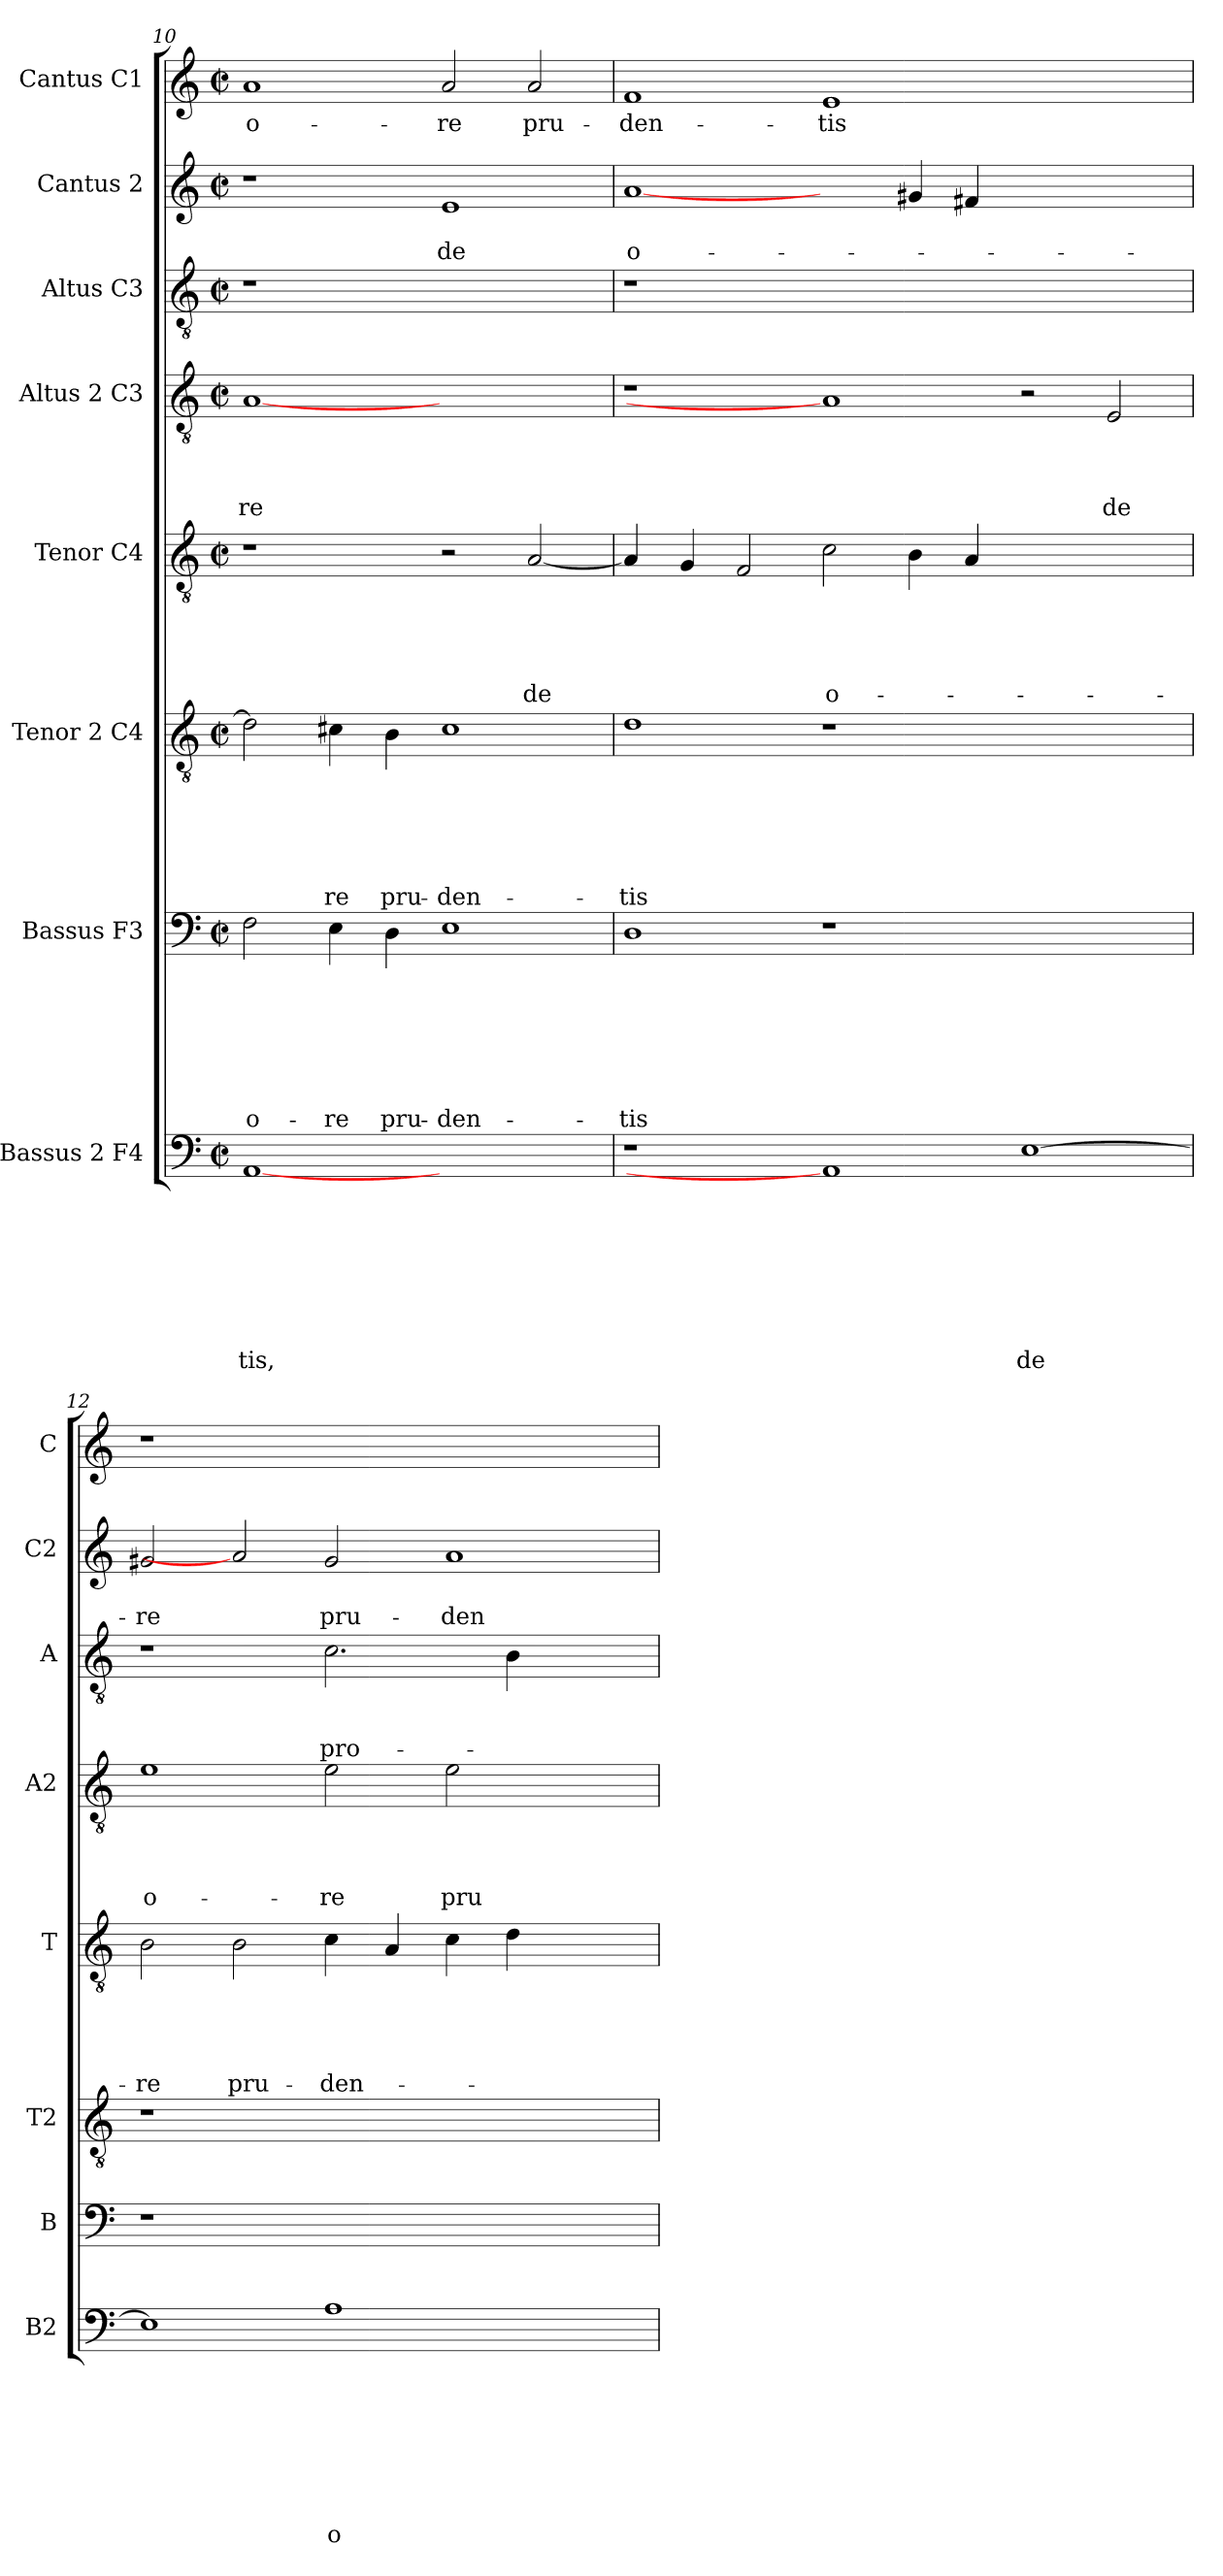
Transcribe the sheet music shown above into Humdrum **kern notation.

**kern	**text	**text	**text	**text	**text	**text	**text	**text	**kern	**text	**text	**text	**text	**text	**text	**text	**kern	**text	**text	**text	**text	**text	**text	**kern	**text	**text	**text	**text	**text	**kern	**text	**text	**text	**text	**kern	**text	**text	**text	**kern	**text	**text	**kern	**text
*part8	*part8	*part8	*part8	*part8	*part8	*part8	*part8	*part8	*part7	*part7	*part7	*part7	*part7	*part7	*part7	*part7	*part6	*part6	*part6	*part6	*part6	*part6	*part6	*part5	*part5	*part5	*part5	*part5	*part5	*part4	*part4	*part4	*part4	*part4	*part3	*part3	*part3	*part3	*part2	*part2	*part2	*part1	*part1
*staff8	*staff8	*staff8	*staff8	*staff8	*staff8	*staff8	*staff8	*staff8	*staff7	*staff7	*staff7	*staff7	*staff7	*staff7	*staff7	*staff7	*staff6	*staff6	*staff6	*staff6	*staff6	*staff6	*staff6	*staff5	*staff5	*staff5	*staff5	*staff5	*staff5	*staff4	*staff4	*staff4	*staff4	*staff4	*staff3	*staff3	*staff3	*staff3	*staff2	*staff2	*staff2	*staff1	*staff1
*I"Bassus 2 F4	*	*	*	*	*	*	*	*	*I"Bassus F3	*	*	*	*	*	*	*	*I"Tenor 2 C4	*	*	*	*	*	*	*I"Tenor C4	*	*	*	*	*	*I"Altus 2 C3	*	*	*	*	*I"Altus C3	*	*	*	*I"Cantus 2	*	*	*I"Cantus C1	*
*I'B2	*	*	*	*	*	*	*	*	*I'B	*	*	*	*	*	*	*	*I'T2	*	*	*	*	*	*	*I'T	*	*	*	*	*	*I'A2	*	*	*	*	*I'A	*	*	*	*I'C2	*	*	*I'C	*
*clefF4	*	*	*	*	*	*	*	*	*clefF4	*	*	*	*	*	*	*	*clefGv2	*	*	*	*	*	*	*clefGv2	*	*	*	*	*	*clefGv2	*	*	*	*	*clefGv2	*	*	*	*clefG2	*	*	*clefG2	*
*k[]	*	*	*	*	*	*	*	*	*k[]	*	*	*	*	*	*	*	*k[]	*	*	*	*	*	*	*k[]	*	*	*	*	*	*k[]	*	*	*	*	*k[]	*	*	*	*k[]	*	*	*k[]	*
*C:	*	*	*	*	*	*	*	*	*C:	*	*	*	*	*	*	*	*C:	*	*	*	*	*	*	*C:	*	*	*	*	*	*C:	*	*	*	*	*C:	*	*	*	*C:	*	*	*C:	*
*M2/2	*	*	*	*	*	*	*	*	*M2/2	*	*	*	*	*	*	*	*M2/2	*	*	*	*	*	*	*M2/2	*	*	*	*	*	*M2/2	*	*	*	*	*M2/2	*	*	*	*M2/2	*	*	*M2/2	*
*met(c|)	*	*	*	*	*	*	*	*	*met(c|)	*	*	*	*	*	*	*	*met(c|)	*	*	*	*	*	*	*met(c|)	*	*	*	*	*	*met(c|)	*	*	*	*	*met(c|)	*	*	*	*met(c|)	*	*	*met(c|)	*
=10	=10	=10	=10	=10	=10	=10	=10	=10	=10	=10	=10	=10	=10	=10	=10	=10	=10	=10	=10	=10	=10	=10	=10	=10	=10	=10	=10	=10	=10	=10	=10	=10	=10	=10	=10	=10	=10	=10	=10	=10	=10	=10	=10
!	!	!	!	!	!	!	!	!LO:LY:b	!	!	!	!	!	!	!	!LO:LY:b	!	!	!	!	!	!	!	!	!	!	!	!	!	!	!	!	!	!LO:LY:b	!	!	!	!	!	!	!	!	!LO:LY:b
[1AA	.	.	.	.	.	.	.	-tis,	2F\	.	.	.	.	.	.	o-	2d\]	.	.	.	.	.	.	1r	.	.	.	.	.	[1A	.	.	.	-re	1r	.	.	.	1r	.	.	1a	o-
!	!	!	!	!	!	!	!	!	!	!	!	!	!	!	!	!LO:LY:b	!	!	!	!	!	!	!LO:LY:b	!	!	!	!	!	!	!	!	!	!	!	!	!	!	!	!	!	!	!	!
.	.	.	.	.	.	.	.	.	4E\	.	.	.	.	.	.	-re	4c#X\	.	.	.	.	.	-re	.	.	.	.	.	.	.	.	.	.	.	.	.	.	.	.	.	.	.	.
!	!	!	!	!	!	!	!	!	!	!	!	!	!	!	!	!LO:LY:b	!	!	!	!	!	!	!LO:LY:b	!	!	!	!	!	!	!	!	!	!	!	!	!	!	!	!	!	!	!	!
.	.	.	.	.	.	.	.	.	4D\	.	.	.	.	.	.	pru-	4B\	.	.	.	.	.	pru-	.	.	.	.	.	.	.	.	.	.	.	.	.	.	.	.	.	.	.	.
!	!	!	!	!	!	!	!	!	!	!	!	!	!	!	!	!LO:LY:b	!	!	!	!	!	!	!LO:LY:b	!	!	!	!	!	!	!	!	!	!	!	!	!	!	!	!	!	!LO:LY:b	!	!LO:LY:b
1ryy	.	.	.	.	.	.	.	.	1E	.	.	.	.	.	.	-den-	1c#	.	.	.	.	.	-den-	2r	.	.	.	.	.	1ryy	.	.	.	.	1ryy	.	.	.	1e	.	de	2a/	-re
!	!	!	!	!	!	!	!	!	!	!	!	!	!	!	!	!	!	!	!	!	!	!	!	!	!	!	!	!	!LO:LY:b	!	!	!	!	!	!	!	!	!	!	!	!	!	!LO:LY:b
.	.	.	.	.	.	.	.	.	.	.	.	.	.	.	.	.	.	.	.	.	.	.	.	[2A/	.	.	.	.	de	.	.	.	.	.	.	.	.	.	.	.	.	2a/	pru-
=11	=11	=11	=11	=11	=11	=11	=11	=11	=11	=11	=11	=11	=11	=11	=11	=11	=11	=11	=11	=11	=11	=11	=11	=11	=11	=11	=11	=11	=11	=11	=11	=11	=11	=11	=11	=11	=11	=11	=11	=11	=11	=11	=11
!	!	!	!	!	!	!	!	!	!	!	!	!	!	!	!	!LO:LY:b	!	!	!	!	!	!	!LO:LY:b	!	!	!	!	!	!	!	!	!	!	!	!	!	!	!	!	!	!LO:LY:b	!	!LO:LY:b
1r	.	.	.	.	.	.	.	.	1D	.	.	.	.	.	.	-tis	1d	.	.	.	.	.	-tis	4A/]	.	.	.	.	.	1r	.	.	.	.	1r	.	.	.	[1a	.	o-	1f	-den-
.	.	.	.	.	.	.	.	.	.	.	.	.	.	.	.	.	.	.	.	.	.	.	.	4G/	.	.	.	.	.	.	.	.	.	.	.	.	.	.	.	.	.	.	.
.	.	.	.	.	.	.	.	.	.	.	.	.	.	.	.	.	.	.	.	.	.	.	.	2F/	.	.	.	.	.	.	.	.	.	.	.	.	.	.	.	.	.	.	.
!	!	!	!	!	!	!	!	!	!	!	!	!	!	!	!	!	!	!	!	!	!	!	!	!	!	!	!	!	!LO:LY:b	!	!	!	!	!	!	!	!	!	!	!	!	!	!LO:LY:b
1AA]	.	.	.	.	.	.	.	.	1r	.	.	.	.	.	.	.	1r	.	.	.	.	.	.	2c\	.	.	.	.	o-	1A]	.	.	.	.	0ryy	.	.	.	2ryy	.	.	1e	-tis
.	.	.	.	.	.	.	.	.	.	.	.	.	.	.	.	.	.	.	.	.	.	.	.	4B\	.	.	.	.	.	.	.	.	.	.	.	.	.	.	4g#X/	.	.	.	.
.	.	.	.	.	.	.	.	.	.	.	.	.	.	.	.	.	.	.	.	.	.	.	.	4A/	.	.	.	.	.	.	.	.	.	.	.	.	.	.	4f#X/	.	.	.	.
!	!	!	!	!	!	!	!	!LO:LY:b	!	!	!	!	!	!	!	!	!	!	!	!	!	!	!	!	!	!	!	!	!	!	!	!	!	!	!	!	!	!	!	!	!	!	!
[1E	.	.	.	.	.	.	.	de	1ryy	.	.	.	.	.	.	.	1ryy	.	.	.	.	.	.	1ryy	.	.	.	.	.	2r	.	.	.	.	.	.	.	.	1ryy	.	.	1ryy	.
!	!	!	!	!	!	!	!	!	!	!	!	!	!	!	!	!	!	!	!	!	!	!	!	!	!	!	!	!	!	!	!	!	!	!LO:LY:b	!	!	!	!	!	!	!	!	!
.	.	.	.	.	.	.	.	.	.	.	.	.	.	.	.	.	.	.	.	.	.	.	.	.	.	.	.	.	.	2E/	.	.	.	de	.	.	.	.	.	.	.	.	.
=12	=12	=12	=12	=12	=12	=12	=12	=12	=12	=12	=12	=12	=12	=12	=12	=12	=12	=12	=12	=12	=12	=12	=12	=12	=12	=12	=12	=12	=12	=12	=12	=12	=12	=12	=12	=12	=12	=12	=12	=12	=12	=12	=12
!	!	!	!	!	!	!	!	!	!	!	!	!	!	!	!	!	!	!	!	!	!	!	!	!	!	!	!	!	!LO:LY:b	!	!	!	!	!LO:LY:b	!	!	!	!	!	!	!LO:LY:b	!	!
1E]	.	.	.	.	.	.	.	.	1r	.	.	.	.	.	.	.	1r	.	.	.	.	.	.	2B\	.	.	.	.	-re	1e	.	.	.	o-	1r	.	.	.	2g#X/	.	-re	1r	.
!	!	!	!	!	!	!	!	!	!	!	!	!	!	!	!	!	!	!	!	!	!	!	!	!	!	!	!	!	!LO:LY:b	!	!	!	!	!	!	!	!	!	!	!	!	!	!
.	.	.	.	.	.	.	.	.	.	.	.	.	.	.	.	.	.	.	.	.	.	.	.	2B\	.	.	.	.	pru-	.	.	.	.	.	.	.	.	.	2a]	.	.	.	.
!	!	!	!	!	!	!	!	!LO:LY:b	!	!	!	!	!	!	!	!	!	!	!	!	!	!	!	!	!	!	!	!	!LO:LY:b	!	!	!	!	!LO:LY:b	!	!	!	!LO:LY:b	!	!	!LO:LY:b	!	!
1A	.	.	.	.	.	.	.	o-	1.ryy	.	.	.	.	.	.	.	1.ryy	.	.	.	.	.	.	4c\	.	.	.	.	-den-	2e\	.	.	.	-re	2.c\	.	.	pro-	2g#/	.	pru-	1.ryy	.
.	.	.	.	.	.	.	.	.	.	.	.	.	.	.	.	.	.	.	.	.	.	.	.	4A/	.	.	.	.	.	.	.	.	.	.	.	.	.	.	.	.	.	.	.
!	!	!	!	!	!	!	!	!	!	!	!	!	!	!	!	!	!	!	!	!	!	!	!	!	!	!	!	!	!	!	!	!	!	!LO:LY:b	!	!	!	!	!	!	!LO:LY:b	!	!
.	.	.	.	.	.	.	.	.	.	.	.	.	.	.	.	.	.	.	.	.	.	.	.	4c\	.	.	.	.	.	2e\	.	.	.	pru-	.	.	.	.	1a	.	-den-	.	.
.	.	.	.	.	.	.	.	.	.	.	.	.	.	.	.	.	.	.	.	.	.	.	.	4d\	.	.	.	.	.	.	.	.	.	.	4B\	.	.	.	.	.	.	.	.
2ryy	.	.	.	.	.	.	.	.	.	.	.	.	.	.	.	.	.	.	.	.	.	.	.	2ryy	.	.	.	.	.	2ryy	.	.	.	.	2ryy	.	.	.	.	.	.	.	.
=	=	=	=	=	=	=	=	=	=	=	=	=	=	=	=	=	=	=	=	=	=	=	=	=	=	=	=	=	=	=	=	=	=	=	=	=	=	=	=	=	=	=	=
*-	*-	*-	*-	*-	*-	*-	*-	*-	*-	*-	*-	*-	*-	*-	*-	*-	*-	*-	*-	*-	*-	*-	*-	*-	*-	*-	*-	*-	*-	*-	*-	*-	*-	*-	*-	*-	*-	*-	*-	*-	*-	*-	*-
